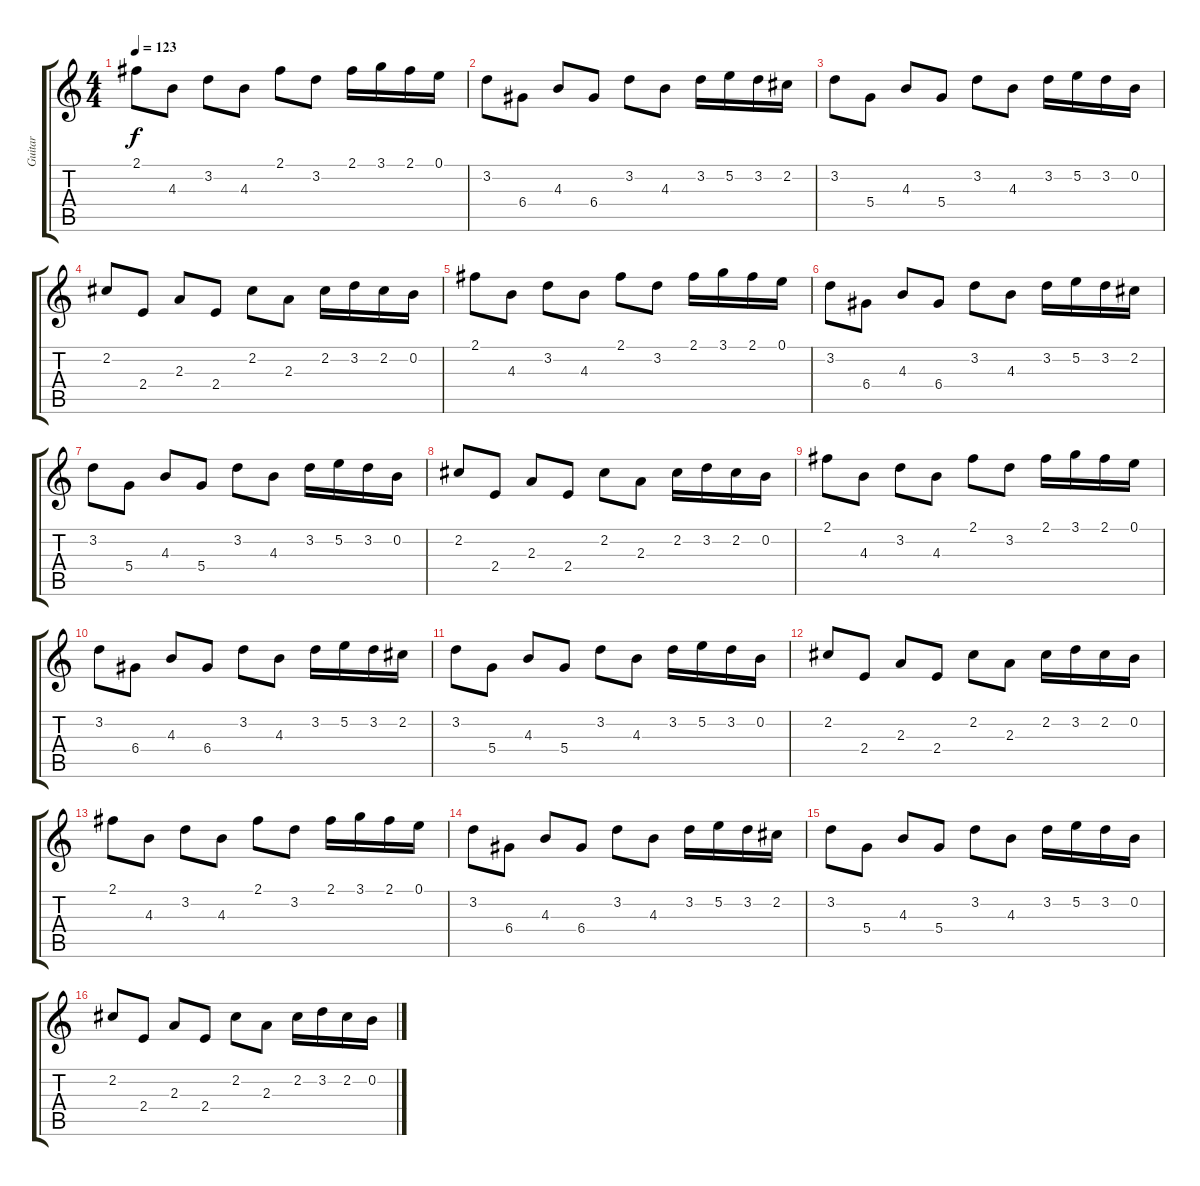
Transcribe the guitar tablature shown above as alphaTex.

\track ("Guitar" "Guitar") {instrument overdrivenguitar}
\staff {score tabs}
\tuning (E4 B3 G3 D3 A2 E2) {hide}
\ts (4 4)
\tempo 123
\clef g2
\ks c
2.1.8{dy f} 4.3.8 3.2.8 4.3.8 2.1.8 3.2.8 2.1.16 3.1.16 2.1.16 0.1.16 |
3.2.8 6.4.8 4.3.8 6.4.8 3.2.8 4.3.8 3.2.16 5.2.16 3.2.16 2.2.16 |
3.2.8 5.4.8 4.3.8 5.4.8 3.2.8 4.3.8 3.2.16 5.2.16 3.2.16 0.2.16 |
2.2.8 2.4.8 2.3.8 2.4.8 2.2.8 2.3.8 2.2.16 3.2.16 2.2.16 0.2.16 |
2.1.8 4.3.8 3.2.8 4.3.8 2.1.8 3.2.8 2.1.16 3.1.16 2.1.16 0.1.16 |
3.2.8 6.4.8 4.3.8 6.4.8 3.2.8 4.3.8 3.2.16 5.2.16 3.2.16 2.2.16 |
3.2.8 5.4.8 4.3.8 5.4.8 3.2.8 4.3.8 3.2.16 5.2.16 3.2.16 0.2.16 |
2.2.8 2.4.8 2.3.8 2.4.8 2.2.8 2.3.8 2.2.16 3.2.16 2.2.16 0.2.16 |
2.1.8 4.3.8 3.2.8 4.3.8 2.1.8 3.2.8 2.1.16 3.1.16 2.1.16 0.1.16 |
3.2.8 6.4.8 4.3.8 6.4.8 3.2.8 4.3.8 3.2.16 5.2.16 3.2.16 2.2.16 |
3.2.8 5.4.8 4.3.8 5.4.8 3.2.8 4.3.8 3.2.16 5.2.16 3.2.16 0.2.16 |
2.2.8 2.4.8 2.3.8 2.4.8 2.2.8 2.3.8 2.2.16 3.2.16 2.2.16 0.2.16 |
2.1.8 4.3.8 3.2.8 4.3.8 2.1.8 3.2.8 2.1.16 3.1.16 2.1.16 0.1.16 |
3.2.8 6.4.8 4.3.8 6.4.8 3.2.8 4.3.8 3.2.16 5.2.16 3.2.16 2.2.16 |
3.2.8 5.4.8 4.3.8 5.4.8 3.2.8 4.3.8 3.2.16 5.2.16 3.2.16 0.2.16 |
2.2.8 2.4.8 2.3.8 2.4.8 2.2.8 2.3.8 2.2.16 3.2.16 2.2.16 0.2.16
